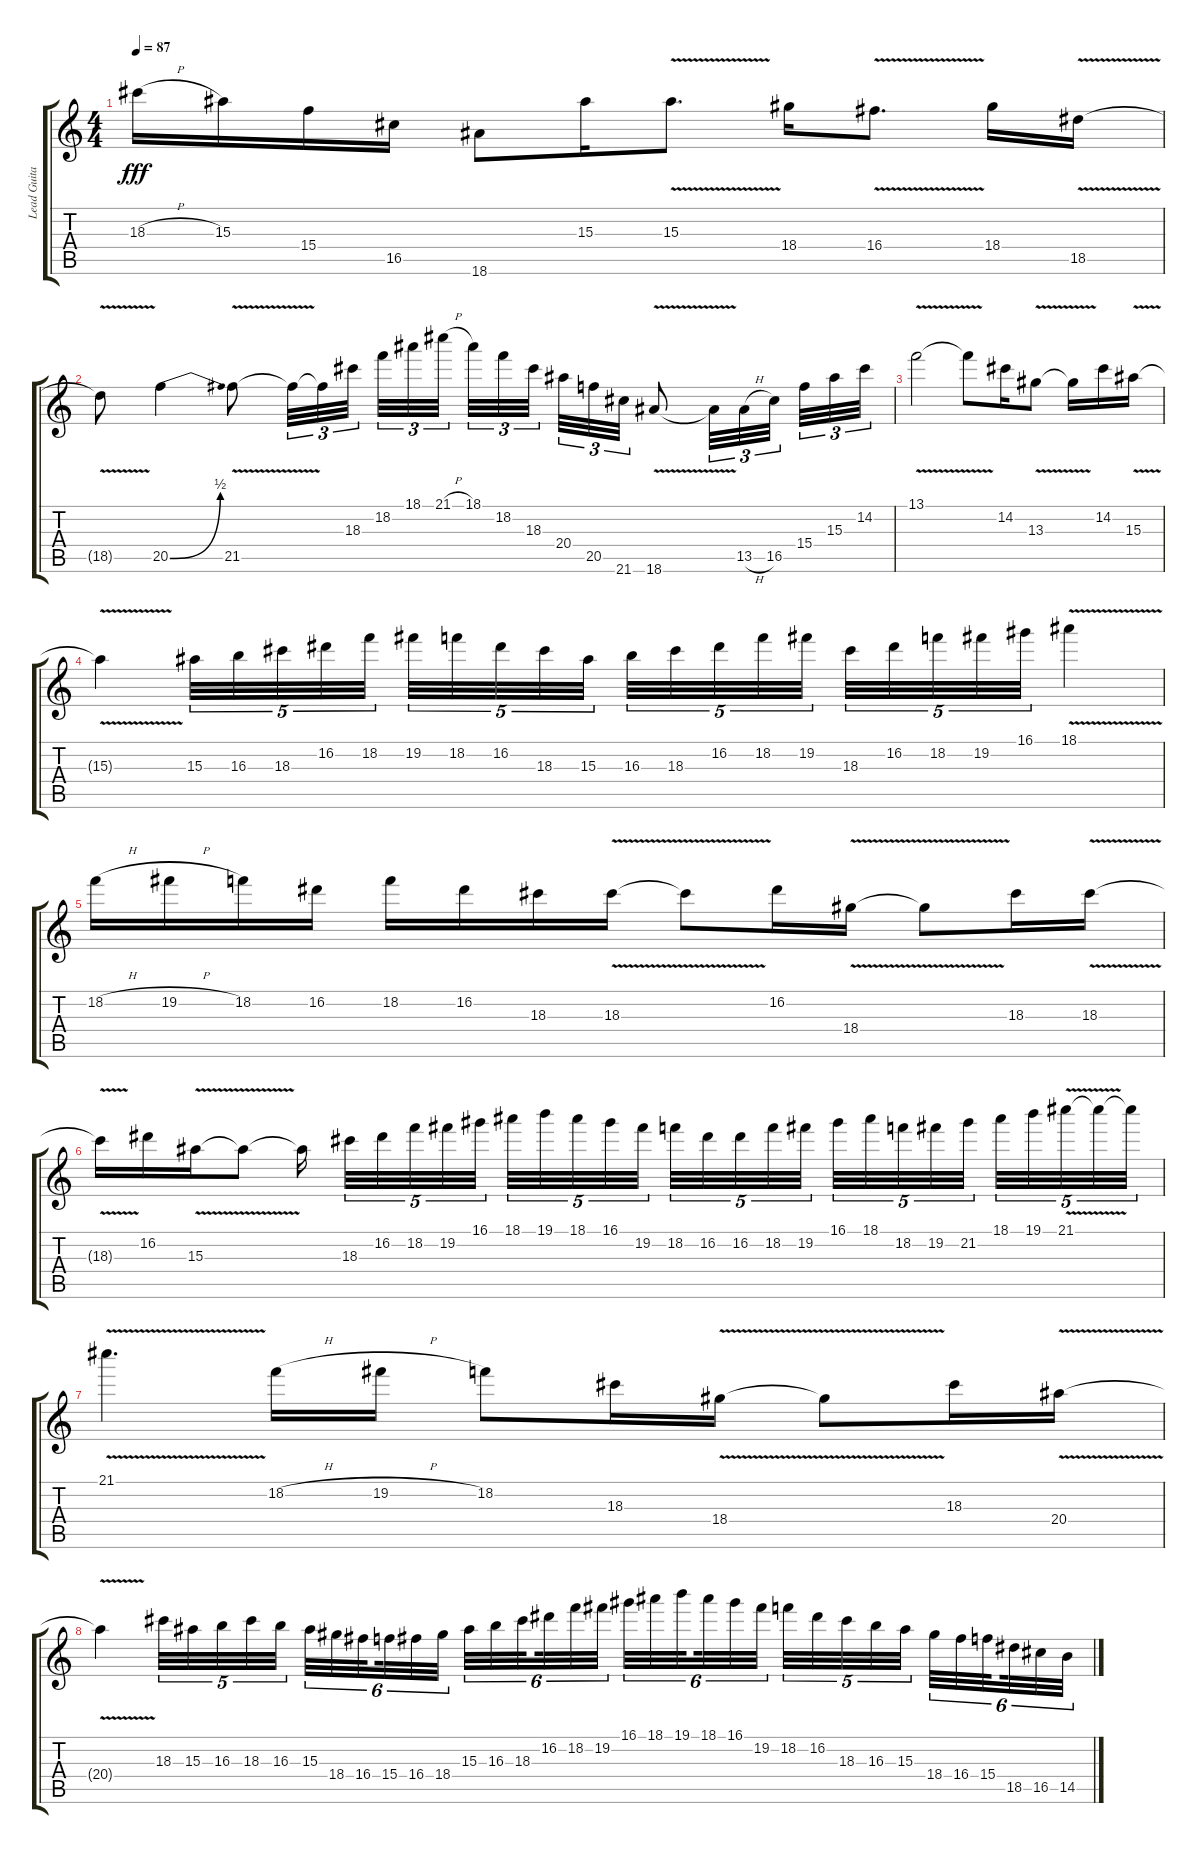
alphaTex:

\track ("Lead Guitar" "Lead Guita") {instrument distortionguitar}
\staff {score tabs}
\tuning (E4 B3 G3 D3 A2 E2) {hide}
\ts (4 4)
\tempo 87
\clef g2
\ks c
18.3{h}.16{dy fff} 15.3.16 15.4.16 16.5.16 18.6.8 15.3.16 15.3{v}.8{d} 18.4.16 16.4{v}.8{d} 18.4.16 18.5{v}.16 |
18.5{t}.8 20.5{be (bend 0 0 60 2)}.4 21.5{v}.8 21.5{t}.32{tu (3 2)} 21.5{t}.32{tu (3 2)} 18.3.32{tu (3 2) beam splitsecondary} 18.2.32{tu (3 2)} 18.1.32{tu (3 2)} 21.1{h}.32{tu (3 2) beam splitsecondary} 18.1.32{tu (3 2)} 18.2.32{tu (3 2)} 18.3.32{tu (3 2) beam splitsecondary} 20.4.32{tu (3 2)} 20.5.32{tu (3 2)} 21.6.32{tu (3 2)} 18.6{v}.8 18.6{t}.32{tu (3 2)} 13.5{h}.32{tu (3 2)} 16.5.32{tu (3 2) beam splitsecondary} 15.4.32{tu (3 2)} 15.3.32{tu (3 2)} 14.2.32{tu (3 2)} |
13.1{v}.2 13.1{t}.8 14.2.16 13.3{v}.8 13.3{t}.16 14.2.16 15.3{v}.16 |
15.3{t}.4 15.3.32{tu (5 4)} 16.3.32{tu (5 4)} 18.3.32{tu (5 4)} 16.2.32{tu (5 4)} 18.2.32{tu (5 4) beam splitsecondary} 19.2.32{tu (5 4)} 18.2.32{tu (5 4)} 16.2.32{tu (5 4)} 18.3.32{tu (5 4)} 15.3.32{tu (5 4)} 16.3.32{tu (5 4)} 18.3.32{tu (5 4)} 16.2.32{tu (5 4)} 18.2.32{tu (5 4)} 19.2.32{tu (5 4) beam splitsecondary} 18.3.32{tu (5 4)} 16.2.32{tu (5 4)} 18.2.32{tu (5 4)} 19.2.32{tu (5 4)} 16.1.32{tu (5 4)} 18.1{v}.4 |
18.2{h}.16 19.2{h}.16 18.2.16 16.2.16 18.2.16 16.2.16 18.3.16 18.3{v}.16 18.3{t}.8 16.2.16 18.4{v}.16 18.4{t}.8 18.3.16 18.3{v}.16 |
18.3{t}.16 16.2.16 15.3{v}.16 15.3{t}.8 15.3{t}.16{beam splitsecondary} 18.3.32{tu (5 4)} 16.2.32{tu (5 4)} 18.2.32{tu (5 4)} 19.2.32{tu (5 4)} 16.1.32{tu (5 4)} 18.1.32{tu (5 4)} 19.1.32{tu (5 4)} 18.1.32{tu (5 4)} 16.1.32{tu (5 4)} 19.2.32{tu (5 4) beam splitsecondary} 18.2.32{tu (5 4)} 16.2.32{tu (5 4)} 16.2.32{tu (5 4)} 18.2.32{tu (5 4)} 19.2.32{tu (5 4)} 16.1.32{tu (5 4)} 18.1.32{tu (5 4)} 18.2.32{tu (5 4)} 19.2.32{tu (5 4)} 21.2.32{tu (5 4) beam splitsecondary} 18.1.32{tu (5 4)} 19.1.32{tu (5 4)} 21.1{v}.32{tu (5 4)} 21.1{t}.32{tu (5 4)} 21.1{t}.32{tu (5 4)} |
21.1{v}.4{d} 18.2{h}.16 19.2{h}.16 18.2.8 18.3.16 18.4{v}.16 18.4{t}.8 18.3.16 20.4{v}.16 |
20.4{t}.4 18.3.32{tu (5 4)} 15.3.32{tu (5 4)} 16.3.32{tu (5 4)} 18.3.32{tu (5 4)} 16.3.32{tu (5 4) beam splitsecondary} 15.3.32{tu (6 4)} 18.4.32{tu (6 4)} 16.4.32{tu (6 4) beam splitsecondary} 15.4.32{tu (6 4)} 16.4.32{tu (6 4)} 18.4.32{tu (6 4)} 15.3.32{tu (6 4)} 16.3.32{tu (6 4)} 18.3.32{tu (6 4) beam splitsecondary} 16.2.32{tu (6 4)} 18.2.32{tu (6 4)} 19.2.32{tu (6 4) beam splitsecondary} 16.1.32{tu (6 4)} 18.1.32{tu (6 4)} 19.1.32{tu (6 4) beam splitsecondary} 18.1.32{tu (6 4)} 16.1.32{tu (6 4)} 19.2.32{tu (6 4)} 18.2.32{tu (5 4)} 16.2.32{tu (5 4)} 18.3.32{tu (5 4)} 16.3.32{tu (5 4)} 15.3.32{tu (5 4) beam splitsecondary} 18.4.32{tu (6 4)} 16.4.32{tu (6 4)} 15.4.32{tu (6 4) beam splitsecondary} 18.5.32{tu (6 4)} 16.5.32{tu (6 4)} 14.5.32{tu (6 4)}
